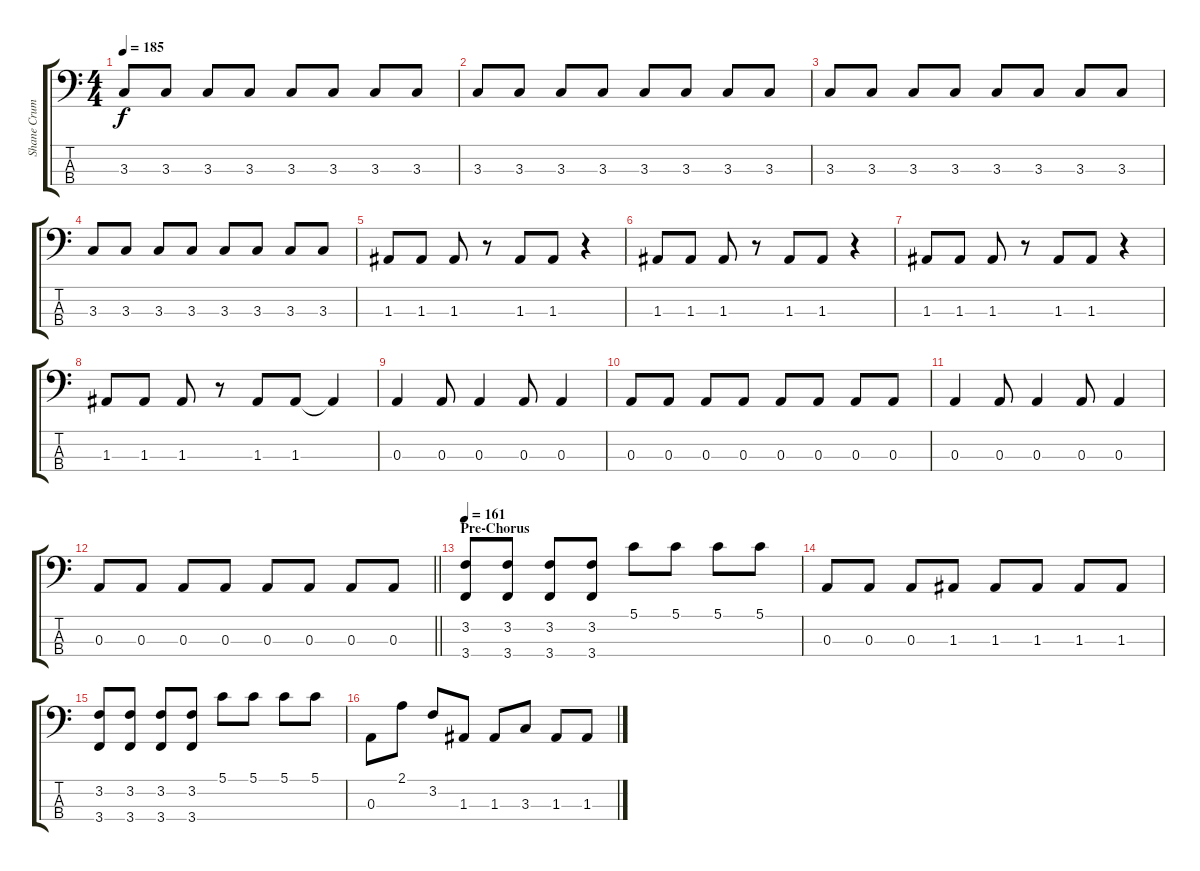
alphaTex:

\track ("Shane Crump - Bass" "Shane Crum") {instrument electricbasspick}
\staff {score tabs}
\tuning (G2 D2 A1 D1) {hide}
\ts (4 4)
\tempo 185
\clef f4
\ks c
3.3.8{dy f} 3.3.8 3.3.8 3.3.8 3.3.8 3.3.8 3.3.8 3.3.8 |
3.3.8 3.3.8 3.3.8 3.3.8 3.3.8 3.3.8 3.3.8 3.3.8 |
3.3.8 3.3.8 3.3.8 3.3.8 3.3.8 3.3.8 3.3.8 3.3.8 |
3.3.8 3.3.8 3.3.8 3.3.8 3.3.8 3.3.8 3.3.8 3.3.8 |
1.3.8 1.3.8 1.3.8 r.8 1.3.8 1.3.8 r.4 |
1.3.8 1.3.8 1.3.8 r.8 1.3.8 1.3.8 r.4 |
1.3.8 1.3.8 1.3.8 r.8 1.3.8 1.3.8 r.4 |
1.3.8 1.3.8 1.3.8 r.8 1.3.8 1.3.8 1.3{t}.4 |
0.3.4 0.3.8 0.3.4 0.3.8 0.3.4 |
0.3.8 0.3.8 0.3.8 0.3.8 0.3.8 0.3.8 0.3.8 0.3.8 |
0.3.4 0.3.8 0.3.4 0.3.8 0.3.4 |
\barLineRight lightlight
0.3.8 0.3.8 0.3.8 0.3.8 0.3.8 0.3.8 0.3.8 0.3.8 |
\section ("" "Pre-Chorus")
\tempo 161
(3.2 3.4).8 (3.2 3.4).8 (3.2 3.4).8 (3.2 3.4).8 5.1.8 5.1.8 5.1.8 5.1.8 |
0.3.8 0.3.8 0.3.8 1.3.8 1.3.8 1.3.8 1.3.8 1.3.8 |
(3.2 3.4).8 (3.2 3.4).8 (3.2 3.4).8 (3.2 3.4).8 5.1.8 5.1.8 5.1.8 5.1.8 |
0.3.8 2.1.8 3.2.8 1.3.8 1.3.8 3.3.8 1.3.8 1.3.8
